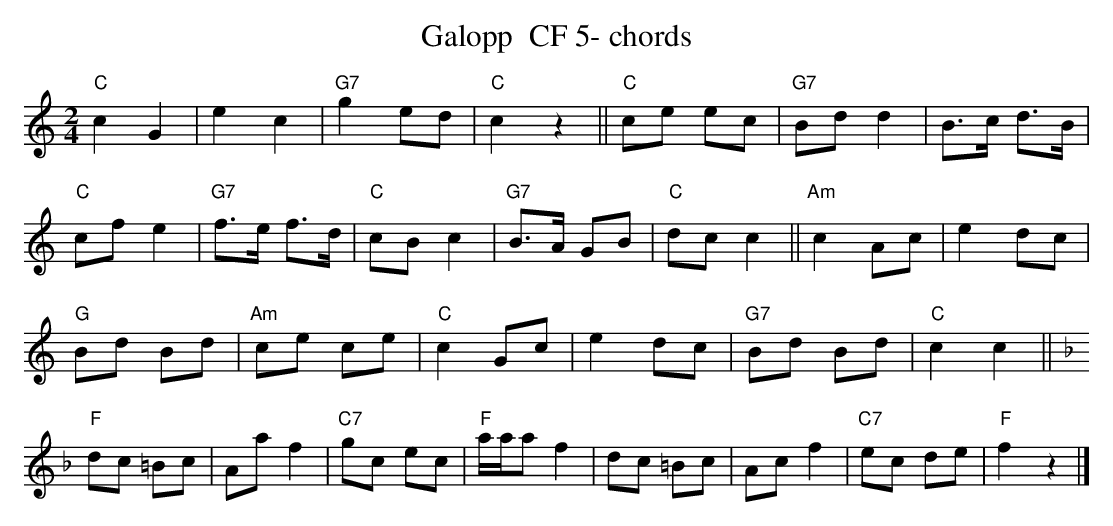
X:1
T:Galopp  CF 5- chords
M:2/4
L:1/8
K:Cmaj%%MIDI gchordon
"C"c2G2 | e2c2 | "G7"g2ed | "C"c2z2 || "C"ce ec | "G7"Bdd2 | B>c d>B |
"C"cfe2 | "G7"f>e f>d | "C"cBc2 | "G7"B>A GB | "C"dcc2 || "Am"c2Ac | e2dc |
"G"Bd Bd | "Am"ce ce | "C"c2 Gc | e2 dc | "G7"Bd Bd | "C"c2c2 || [K:Fmaj]
"F"dc =Bc | Aa f2 | "C7"gc ec | "F"a/2a/2a f2 | dc =Bc | Acf2 | "C7"ec de | "F"f2z2 |]
